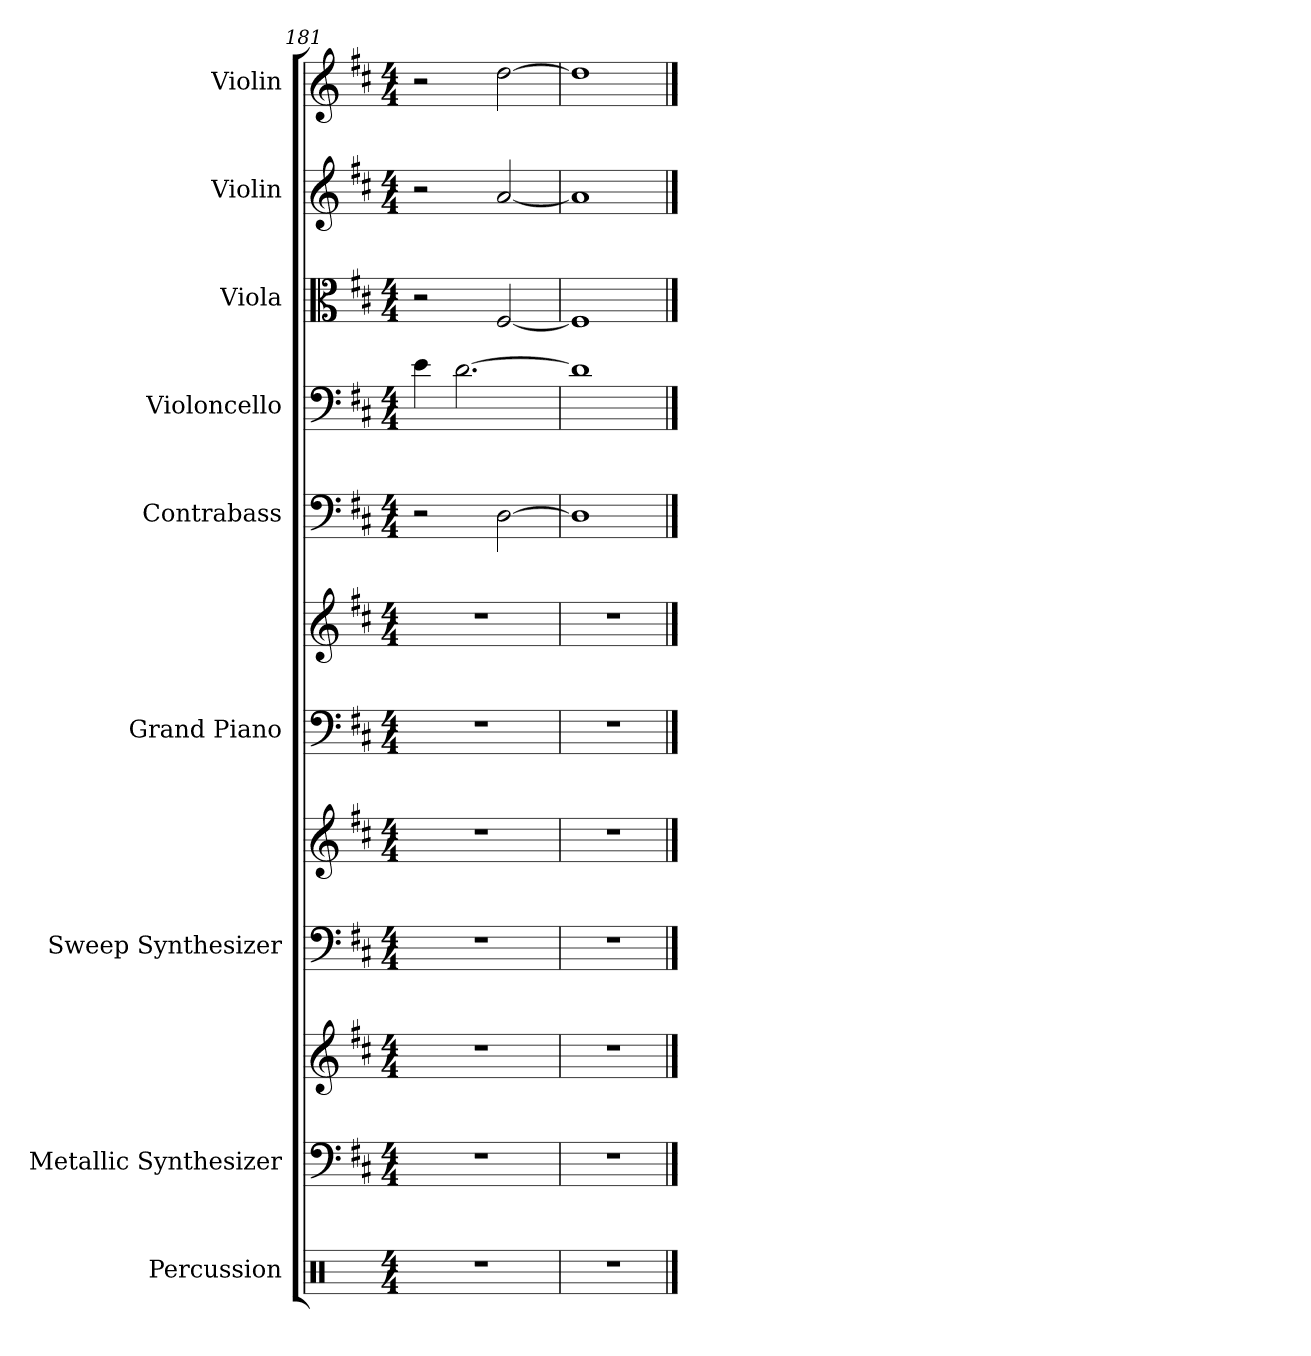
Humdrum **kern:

**kern	**kern	**kern	**kern	**kern	**kern	**kern	**kern	**kern	**kern	**kern	**kern
*part9	*part8	*part8	*part7	*part7	*part6	*part6	*part5	*part4	*part3	*part2	*part1
*staff12	*staff11	*staff10	*staff9	*staff8	*staff7	*staff6	*staff5	*staff4	*staff3	*staff2	*staff1
*I"Percussion	*I"Metallic Synthesizer	*	*I"Sweep Synthesizer	*	*I"Grand Piano	*	*I"Contrabass	*I"Violoncello	*I"Viola	*I"Violin	*I"Violin
*I'Perc.	*I'Synth.	*	*I'Synth.	*	*I'Pno.	*	*I'Cb.	*I'Vc.	*I'Vla.	*I'Vln.	*I'Vln.
*clefX	*clefF4	*clefG2	*clefF4	*clefG2	*clefF4	*clefG2	*clefF4	*clefF4	*clefC3	*clefG2	*clefG2
*	*	*	*	*	*	*	*ITrd7c12	*	*	*	*
*k[]	*k[f#c#]	*k[f#c#]	*k[f#c#]	*k[f#c#]	*k[f#c#]	*k[f#c#]	*k[f#c#]	*k[f#c#]	*k[f#c#]	*k[f#c#]	*k[f#c#]
*M4/4	*M4/4	*M4/4	*M4/4	*M4/4	*M4/4	*M4/4	*M4/4	*M4/4	*M4/4	*M4/4	*M4/4
=181	=181	=181	=181	=181	=181	=181	=181	=181	=181	=181	=181
1r	1r	1r	1r	1r	1r	1r	2r	4e\	2r	2r	2r
.	.	.	.	.	.	.	.	[2.d\	.	.	.
.	.	.	.	.	.	.	[2DD\	.	[2F#/	[2a/	[2dd\
=182	=182	=182	=182	=182	=182	=182	=182	=182	=182	=182	=182
1r	1r	1r	1r	1r	1r	1r	1DD]	1d]	1F#]	1a]	1dd]
==	==	==	==	==	==	==	==	==	==	==	==
*-	*-	*-	*-	*-	*-	*-	*-	*-	*-	*-	*-
